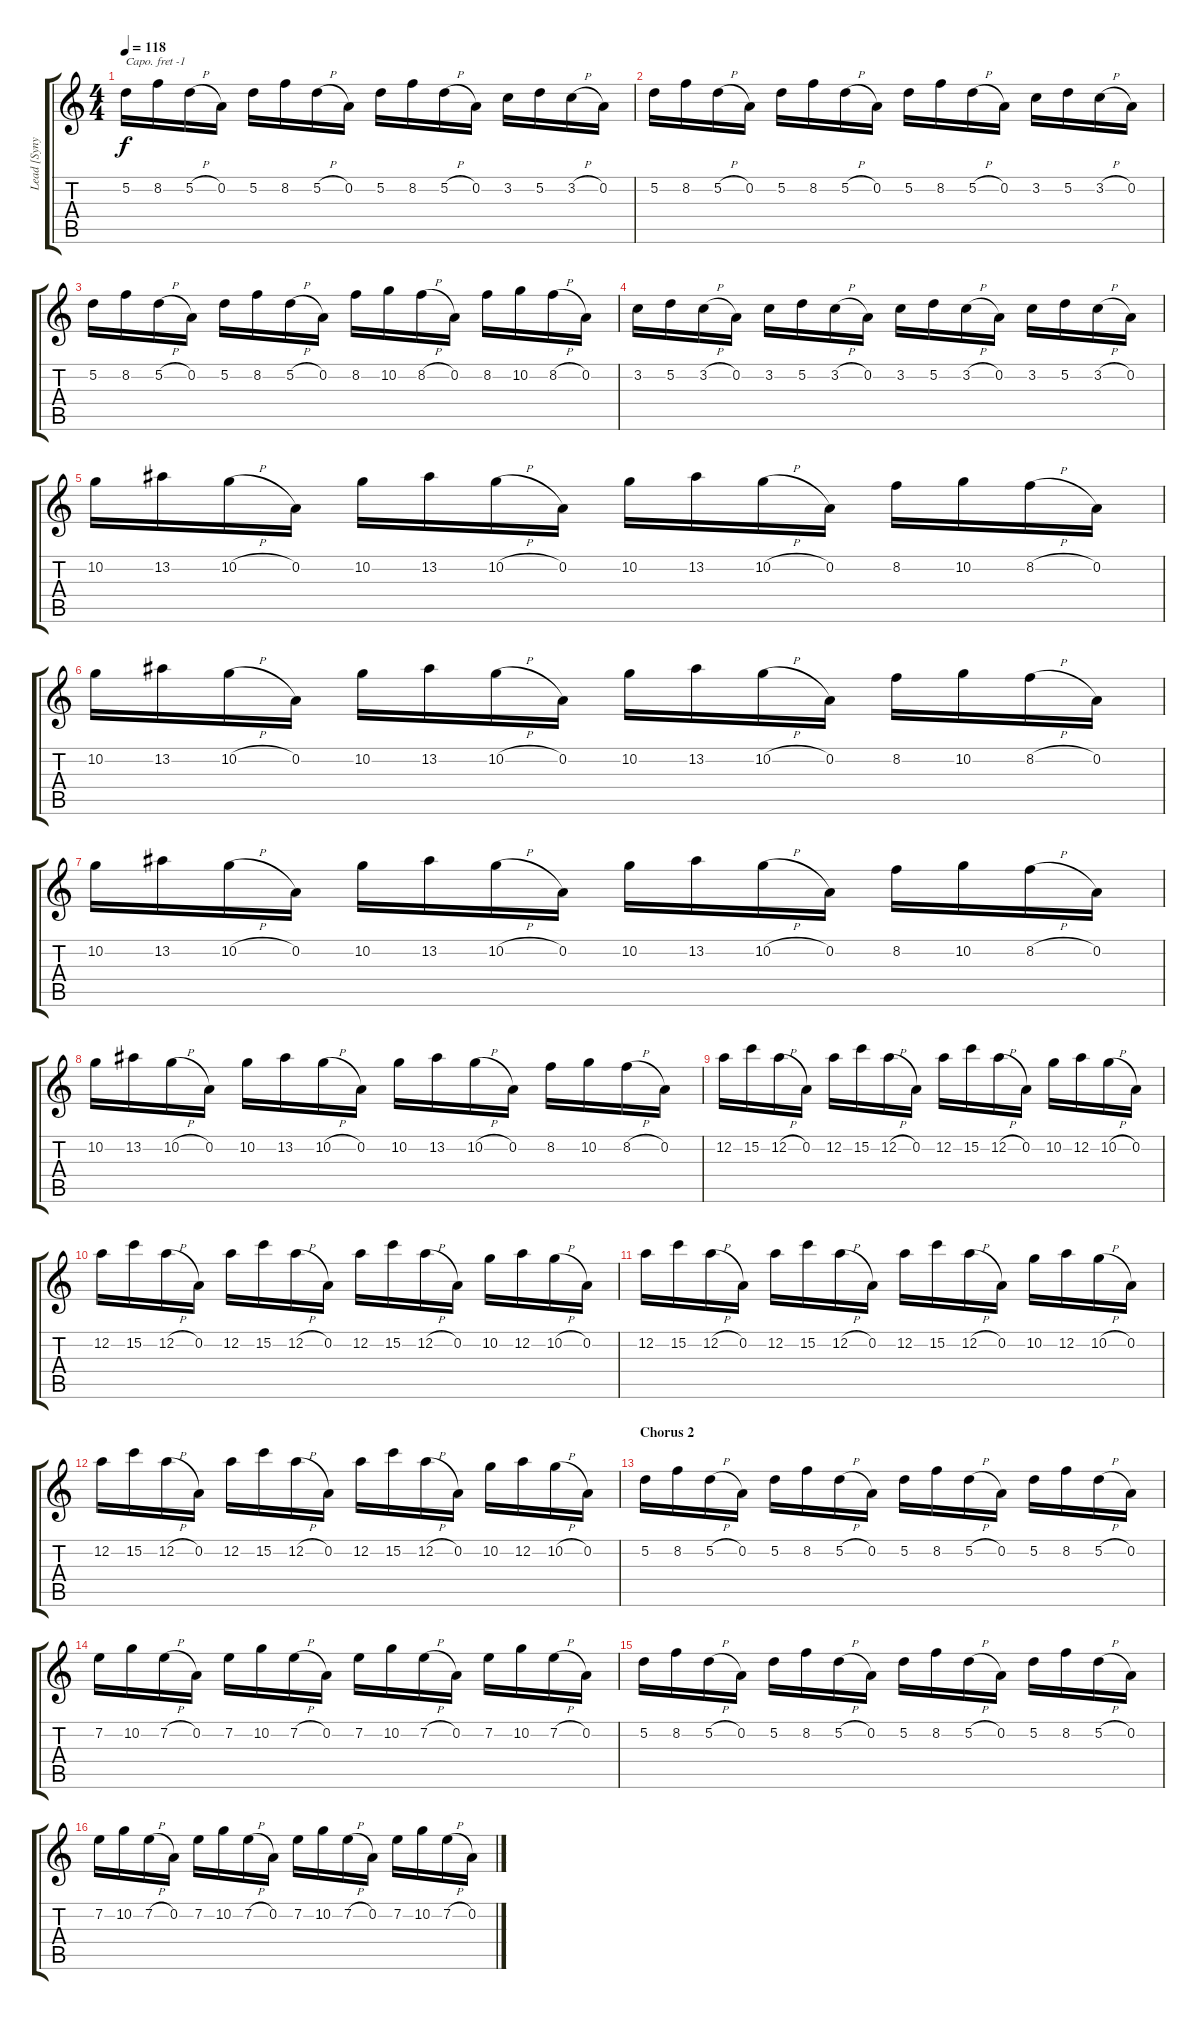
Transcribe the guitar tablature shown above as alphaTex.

\track ("Lead [Synyster Gates]" "Lead [Syny") {instrument distortionguitar}
\staff {score tabs}
\capo -1
\tuning (Eb4 Bb3 Gb3 Db3 Ab2 Db2) {hide}
\ts (4 4)
\tempo 118
\clef g2
\ks c
5.2.16{dy f} 8.2.16 5.2{h}.16 0.2.16 5.2.16 8.2.16 5.2{h}.16 0.2.16 5.2.16 8.2.16 5.2{h}.16 0.2.16 3.2.16 5.2.16 3.2{h}.16 0.2.16 |
5.2.16 8.2.16 5.2{h}.16 0.2.16 5.2.16 8.2.16 5.2{h}.16 0.2.16 5.2.16 8.2.16 5.2{h}.16 0.2.16 3.2.16 5.2.16 3.2{h}.16 0.2.16 |
5.2.16 8.2.16 5.2{h}.16 0.2.16 5.2.16 8.2.16 5.2{h}.16 0.2.16 8.2.16 10.2.16 8.2{h}.16 0.2.16 8.2.16 10.2.16 8.2{h}.16 0.2.16 |
3.2.16 5.2.16 3.2{h}.16 0.2.16 3.2.16 5.2.16 3.2{h}.16 0.2.16 3.2.16 5.2.16 3.2{h}.16 0.2.16 3.2.16 5.2.16 3.2{h}.16 0.2.16 |
10.2.16 13.2.16 10.2{h}.16 0.2.16 10.2.16 13.2.16 10.2{h}.16 0.2.16 10.2.16 13.2.16 10.2{h}.16 0.2.16 8.2.16 10.2.16 8.2{h}.16 0.2.16 |
10.2.16 13.2.16 10.2{h}.16 0.2.16 10.2.16 13.2.16 10.2{h}.16 0.2.16 10.2.16 13.2.16 10.2{h}.16 0.2.16 8.2.16 10.2.16 8.2{h}.16 0.2.16 |
10.2.16 13.2.16 10.2{h}.16 0.2.16 10.2.16 13.2.16 10.2{h}.16 0.2.16 10.2.16 13.2.16 10.2{h}.16 0.2.16 8.2.16 10.2.16 8.2{h}.16 0.2.16 |
10.2.16 13.2.16 10.2{h}.16 0.2.16 10.2.16 13.2.16 10.2{h}.16 0.2.16 10.2.16 13.2.16 10.2{h}.16 0.2.16 8.2.16 10.2.16 8.2{h}.16 0.2.16 |
12.2.16 15.2.16 12.2{h}.16 0.2.16 12.2.16 15.2.16 12.2{h}.16 0.2.16 12.2.16 15.2.16 12.2{h}.16 0.2.16 10.2.16 12.2.16 10.2{h}.16 0.2.16 |
12.2.16 15.2.16 12.2{h}.16 0.2.16 12.2.16 15.2.16 12.2{h}.16 0.2.16 12.2.16 15.2.16 12.2{h}.16 0.2.16 10.2.16 12.2.16 10.2{h}.16 0.2.16 |
12.2.16 15.2.16 12.2{h}.16 0.2.16 12.2.16 15.2.16 12.2{h}.16 0.2.16 12.2.16 15.2.16 12.2{h}.16 0.2.16 10.2.16 12.2.16 10.2{h}.16 0.2.16 |
12.2.16 15.2.16 12.2{h}.16 0.2.16 12.2.16 15.2.16 12.2{h}.16 0.2.16 12.2.16 15.2.16 12.2{h}.16 0.2.16 10.2.16 12.2.16 10.2{h}.16 0.2.16 |
\section ("" "Chorus 2")
5.2.16 8.2.16 5.2{h}.16 0.2.16 5.2.16 8.2.16 5.2{h}.16 0.2.16 5.2.16 8.2.16 5.2{h}.16 0.2.16 5.2.16 8.2.16 5.2{h}.16 0.2.16 |
7.2.16 10.2.16 7.2{h}.16 0.2.16 7.2.16 10.2.16 7.2{h}.16 0.2.16 7.2.16 10.2.16 7.2{h}.16 0.2.16 7.2.16 10.2.16 7.2{h}.16 0.2.16 |
5.2.16 8.2.16 5.2{h}.16 0.2.16 5.2.16 8.2.16 5.2{h}.16 0.2.16 5.2.16 8.2.16 5.2{h}.16 0.2.16 5.2.16 8.2.16 5.2{h}.16 0.2.16 |
7.2.16 10.2.16 7.2{h}.16 0.2.16 7.2.16 10.2.16 7.2{h}.16 0.2.16 7.2.16 10.2.16 7.2{h}.16 0.2.16 7.2.16 10.2.16 7.2{h}.16 0.2.16
